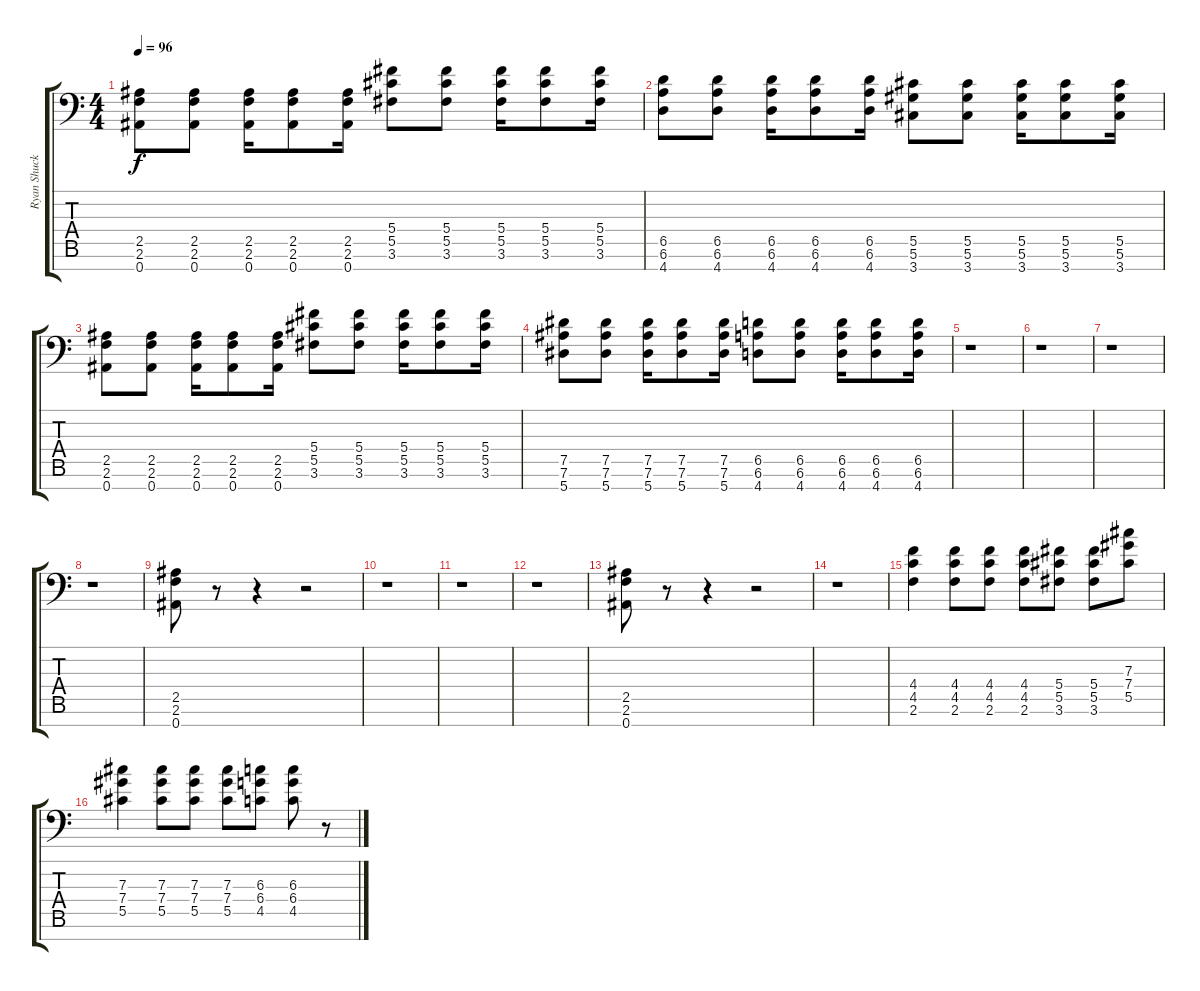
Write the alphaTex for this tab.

\track ("Ryan Shuck (Electric)" "Ryan Shuck") {instrument distortionguitar}
\staff {score tabs}
\tuning (Eb4 Bb3 Gb3 Db3 Ab2 Eb2 Bb1) {hide}
\ts (4 4)
\tempo 96
\clef f4
\ks c
(2.5 2.6 0.7).8{dy f} (2.5 2.6 0.7).8 (2.5 2.6 0.7).16 (2.5 2.6 0.7).8 (2.5 2.6 0.7).16 (5.4 5.5 3.6).8 (5.4 5.5 3.6).8 (5.4 5.5 3.6).16 (5.4 5.5 3.6).8 (5.4 5.5 3.6).16 |
(6.5 6.6 4.7).8 (6.5 6.6 4.7).8 (6.5 6.6 4.7).16 (6.5 6.6 4.7).8 (6.5 6.6 4.7).16 (5.5 5.6 3.7).8 (5.5 5.6 3.7).8 (5.5 5.6 3.7).16 (5.5 5.6 3.7).8 (5.5 5.6 3.7).16 |
(2.5 2.6 0.7).8 (2.5 2.6 0.7).8 (2.5 2.6 0.7).16 (2.5 2.6 0.7).8 (2.5 2.6 0.7).16 (5.4 5.5 3.6).8 (5.4 5.5 3.6).8 (5.4 5.5 3.6).16 (5.4 5.5 3.6).8 (5.4 5.5 3.6).16 |
(7.5 7.6 5.7).8 (7.5 7.6 5.7).8 (7.5 7.6 5.7).16 (7.5 7.6 5.7).8 (7.5 7.6 5.7).16 (6.5 6.6 4.7).8 (6.5 6.6 4.7).8 (6.5 6.6 4.7).16 (6.5 6.6 4.7).8 (6.5 6.6 4.7).16 |
r.1 |
r.1 |
r.1 |
r.1 |
(2.5 2.6 0.7).8 r.8 r.4 r.2 |
r.1 |
r.1 |
r.1 |
(2.5 2.6 0.7).8 r.8 r.4 r.2 |
r.1 |
(4.4 4.5 2.6).4 (4.4 4.5 2.6).8 (4.4 4.5 2.6).8 (4.4 4.5 2.6).8 (5.4 5.5 3.6).8 (5.4 5.5 3.6).8 (7.3 7.4 5.5).8 |
(7.3 7.4 5.5).4 (7.3 7.4 5.5).8 (7.3 7.4 5.5).8 (7.3 7.4 5.5).8 (6.3 6.4 4.5).8 (6.3 6.4 4.5).8 r.8
